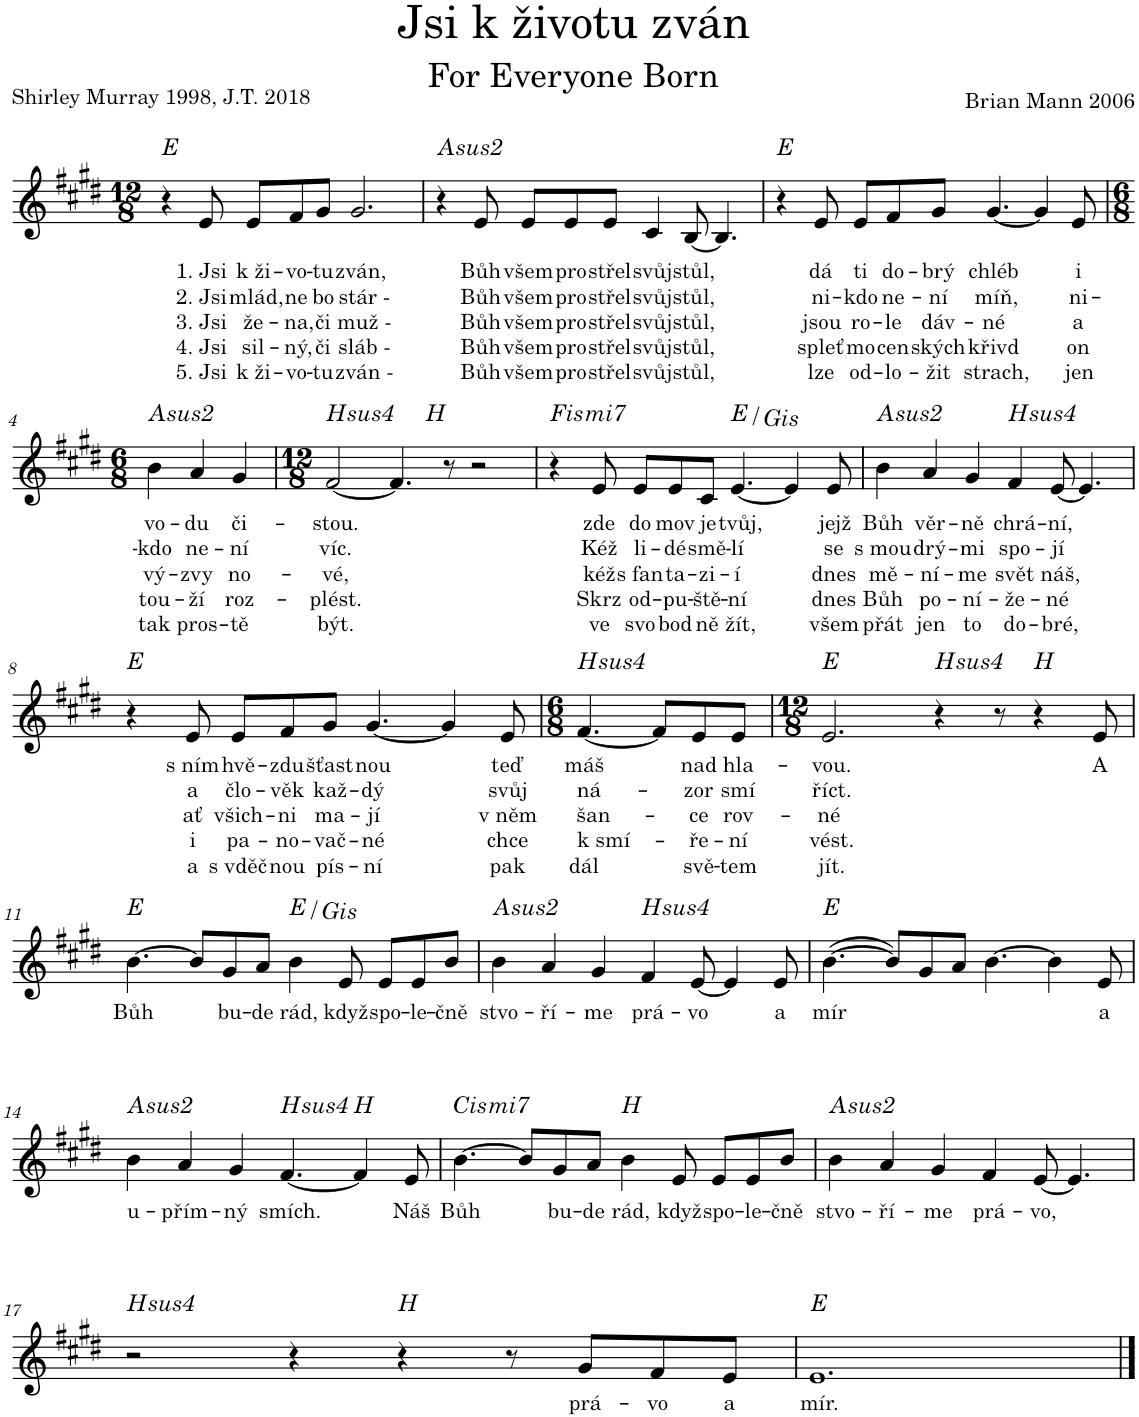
**kern	**text	**text	**text	**text	**text	**harte
*part1	*part1	*part1	*part1	*part1	*part1	*part1
*staff1	*staff1	*staff1	*staff1	*staff1	*staff1	*
*I"Hlas	*	*	*	*	*	*
*I'Hl.	*	*	*	*	*	*
*clefG2	*	*	*	*	*	*
*k[f#c#g#d#]	*	*	*	*	*	*
*M12/8	*	*	*	*	*	*
=1	=1	=1	=1	=1	=1	=1
4r	.	.	.	.	.	E:maj
!	!LO:LY:b	!LO:LY:b	!LO:LY:b	!LO:LY:b	!LO:LY:b	!
8e/	1. Jsi	2. Jsi	3. Jsi	4. Jsi	5. Jsi	.
!	!LO:LY:b	!LO:LY:b	!LO:LY:b	!LO:LY:b	!LO:LY:b	!
8e/L	k ži-	mlád,	že-	sil-	k ži-	.
!	!LO:LY:b	!LO:LY:b	!LO:LY:b	!LO:LY:b	!LO:LY:b	!
8f#/	-vo-	ne-	-na,	-ný,	-vo-	.
!	!LO:LY:b	!LO:LY:b	!LO:LY:b	!LO:LY:b	!LO:LY:b	!
8g#/J	-tu	-bo	či	či	-tu	.
!	!LO:LY:b	!LO:LY:b	!LO:LY:b	!LO:LY:b	!LO:LY:b	!
2.g#/	zván,	stár -	muž -	sláb -	zván -	.
=2	=2	=2	=2	=2	=2	=2
!	!	!	!	!	!	!LO:H:kt=2
4r	.	.	.	.	.	A:(1,2,5)
!	!LO:LY:b	!LO:LY:b	!LO:LY:b	!LO:LY:b	!LO:LY:b	!
8e/	Bůh	Bůh	Bůh	Bůh	Bůh	.
!	!LO:LY:b	!LO:LY:b	!LO:LY:b	!LO:LY:b	!LO:LY:b	!
8e/L	všem	všem	všem	všem	všem	.
!	!LO:LY:b	!LO:LY:b	!LO:LY:b	!LO:LY:b	!LO:LY:b	!
8e/	pro-	pro-	pro-	pro-	pro-	.
!	!LO:LY:b	!LO:LY:b	!LO:LY:b	!LO:LY:b	!LO:LY:b	!
8e/J	-střel	-střel	-střel	-střel	-střel	.
!	!LO:LY:b	!LO:LY:b	!LO:LY:b	!LO:LY:b	!LO:LY:b	!
4c#/	svůj	svůj	svůj	svůj	svůj	.
!	!LO:LY:b	!LO:LY:b	!LO:LY:b	!LO:LY:b	!LO:LY:b	!
[8B/	stůl,	stůl,	stůl,	stůl,	stůl,	.
4.B/]	.	.	.	.	.	.
=3	=3	=3	=3	=3	=3	=3
4r	.	.	.	.	.	E:maj
!	!LO:LY:b	!LO:LY:b	!LO:LY:b	!LO:LY:b	!LO:LY:b	!
8e/	dá	ni-	jsou	spleť	lze	.
!	!LO:LY:b	!LO:LY:b	!LO:LY:b	!LO:LY:b	!LO:LY:b	!
8e/L	ti	-kdo	ro-	mo-	od-	.
!	!LO:LY:b	!LO:LY:b	!LO:LY:b	!LO:LY:b	!LO:LY:b	!
8f#/	do-	ne-	-le	-cen-	-lo-	.
!	!LO:LY:b	!LO:LY:b	!LO:LY:b	!LO:LY:b	!LO:LY:b	!
8g#/J	-brý	-ní	dáv-	-ských	-žit	.
!	!LO:LY:b	!LO:LY:b	!LO:LY:b	!LO:LY:b	!LO:LY:b	!
[4.g#/	chléb	míň,	-né	křivd	strach,	.
4g#/]	.	.	.	.	.	.
!	!LO:LY:b	!LO:LY:b	!LO:LY:b	!LO:LY:b	!LO:LY:b	!
8e/	i	ni-	a	on	jen	.
!!LO:LB:g=z
=4	=4	=4	=4	=4	=4	=4
*M6/8	*	*	*	*	*	*
!	!LO:LY:b	!LO:LY:b	!LO:LY:b	!LO:LY:b	!LO:LY:b	!LO:H:kt=2
4b\	vo-	-kdo	vý-	tou-	tak	A:(1,2,5)
!	!LO:LY:b	!LO:LY:b	!LO:LY:b	!LO:LY:b	!LO:LY:b	!
4a/	-du	ne-	-zvy	-ží	pros-	.
!	!LO:LY:b	!LO:LY:b	!LO:LY:b	!LO:LY:b	!LO:LY:b	!
4g#/	či-	-ní	no-	roz-	-tě	.
=5	=5	=5	=5	=5	=5	=5
*M12/8	*	*	*	*	*	*
!	!LO:LY:b	!LO:LY:b	!LO:LY:b	!LO:LY:b	!LO:LY:b	!LO:H:kt=4
*^	*	*	*	*	*	*
[2f#/	2.ryy	-stou.	víc.	-vé,	-plést.	být.	B:sus4
4.f#/]	.	.	.	.	.	.	.
.	2.ryy	.	.	.	.	.	B:maj
8r	.	.	.	.	.	.	.
2r	.	.	.	.	.	.	.
=6	=6	=6	=6	=6	=6	=6	=6
!	!	!	!	!	!	!	!LO:H:kt=mi7
*v	*v	*	*	*	*	*	*
4r	.	.	.	.	.	F#:min7
!	!LO:LY:b	!LO:LY:b	!LO:LY:b	!LO:LY:b	!LO:LY:b	!
8e/	zde	Kéž	kéž	Skrz	ve	.
!	!LO:LY:b	!LO:LY:b	!LO:LY:b	!LO:LY:b	!LO:LY:b	!
8e/L	do-	li-	s fan-	od-	svo-	.
!	!LO:LY:b	!LO:LY:b	!LO:LY:b	!LO:LY:b	!LO:LY:b	!
8e/	-mov	-dé	-ta-	-pu-	-bod-	.
!	!LO:LY:b	!LO:LY:b	!LO:LY:b	!LO:LY:b	!LO:LY:b	!
8c#/J	je	smě-	-zi-	-ště-	-ně	.
!	!LO:LY:b	!LO:LY:b	!LO:LY:b	!LO:LY:b	!LO:LY:b	!
[4.e/	tvůj,	-lí	-í	-ní	žít,	E:maj/3
4e/]	.	.	.	.	.	.
!	!LO:LY:b	!LO:LY:b	!LO:LY:b	!LO:LY:b	!LO:LY:b	!
8e/	jejž	se	dnes	dnes	všem	.
=7	=7	=7	=7	=7	=7	=7
!	!LO:LY:b	!LO:LY:b	!LO:LY:b	!LO:LY:b	!LO:LY:b	!LO:H:kt=2
4b\	Bůh	s mou-	mě-	Bůh	přát	A:(1,2,5)
!	!LO:LY:b	!LO:LY:b	!LO:LY:b	!LO:LY:b	!LO:LY:b	!
4a/	věr-	-drý-	-ní-	po-	jen	.
!	!LO:LY:b	!LO:LY:b	!LO:LY:b	!LO:LY:b	!LO:LY:b	!
4g#/	-ně	-mi	-me	-ní-	to	.
!	!LO:LY:b	!LO:LY:b	!LO:LY:b	!LO:LY:b	!LO:LY:b	!LO:H:kt=4
4f#/	chrá-	spo-	svět	-že-	do-	B:sus4
!	!LO:LY:b	!LO:LY:b	!LO:LY:b	!LO:LY:b	!LO:LY:b	!
[8e/	-ní,	-jí	náš,	-né	-bré,	.
4.e/]	.	.	.	.	.	.
!!LO:LB:g=z
=8	=8	=8	=8	=8	=8	=8
4r	.	.	.	.	.	E:maj
!	!LO:LY:b	!LO:LY:b	!LO:LY:b	!LO:LY:b	!LO:LY:b	!
8e/	s ním	a	ať	i	a	.
!	!LO:LY:b	!LO:LY:b	!LO:LY:b	!LO:LY:b	!LO:LY:b	!
8e/L	hvě-	člo-	všich-	pa-	s vděč-	.
!	!LO:LY:b	!LO:LY:b	!LO:LY:b	!LO:LY:b	!LO:LY:b	!
8f#/	-zdu	-věk	-ni	-no-	-nou	.
!	!LO:LY:b	!LO:LY:b	!LO:LY:b	!LO:LY:b	!LO:LY:b	!
8g#/J	šťast-	kaž-	ma-	-vač-	pís-	.
!	!LO:LY:b	!LO:LY:b	!LO:LY:b	!LO:LY:b	!LO:LY:b	!
[4.g#/	nou	-dý	-jí	-né	-ní	.
4g#/]	.	.	.	.	.	.
!	!LO:LY:b	!LO:LY:b	!LO:LY:b	!LO:LY:b	!LO:LY:b	!
8e/	teď	svůj	v něm	chce	pak	.
=9	=9	=9	=9	=9	=9	=9
*M6/8	*	*	*	*	*	*
!	!LO:LY:b	!LO:LY:b	!LO:LY:b	!LO:LY:b	!LO:LY:b	!LO:H:kt=4
[4.f#/	máš	ná-	šan-	k smí-	dál	B:sus4
8f#/L]	.	.	.	.	.	.
!	!LO:LY:b	!LO:LY:b	!LO:LY:b	!LO:LY:b	!LO:LY:b	!
8e/	nad	-zor	-ce	-ře-	svě-	.
!	!LO:LY:b	!LO:LY:b	!LO:LY:b	!LO:LY:b	!LO:LY:b	!
8e/J	hla-	smí	rov-	-ní	-tem	.
=10	=10	=10	=10	=10	=10	=10
*M12/8	*	*	*	*	*	*
!	!LO:LY:b	!LO:LY:b	!LO:LY:b	!LO:LY:b	!LO:LY:b	!
2.e/	-vou.	říct.	-né	vést.	jít.	E:maj
!	!	!	!	!	!	!LO:H:kt=4
4r	.	.	.	.	.	B:sus4
8r	.	.	.	.	.	.
4r	.	.	.	.	.	B:maj
!	!LO:LY:b	!	!	!	!	!
8e/	A	.	.	.	.	.
!!LO:LB:g=z
=11	=11	=11	=11	=11	=11	=11
!	!LO:LY:b	!	!	!	!	!
[4.b\	Bůh	.	.	.	.	E:maj
8b/L]	.	.	.	.	.	.
!	!LO:LY:b	!	!	!	!	!
8g#/	bu-	.	.	.	.	.
!	!LO:LY:b	!	!	!	!	!
8a/J	-de	.	.	.	.	.
!	!LO:LY:b	!	!	!	!	!
4b\	rád,	.	.	.	.	E:maj/3
!	!LO:LY:b	!	!	!	!	!
8e/	když	.	.	.	.	.
!	!LO:LY:b	!	!	!	!	!
8e/L	spo-	.	.	.	.	.
!	!LO:LY:b	!	!	!	!	!
8e/	-le-	.	.	.	.	.
!	!LO:LY:b	!	!	!	!	!
8b/J	-čně	.	.	.	.	.
=12	=12	=12	=12	=12	=12	=12
!	!LO:LY:b	!	!	!	!	!LO:H:kt=2
4b\	stvo-	.	.	.	.	A:(1,2,5)
!	!LO:LY:b	!	!	!	!	!
4a/	-ří-	.	.	.	.	.
!	!LO:LY:b	!	!	!	!	!
4g#/	-me	.	.	.	.	.
!	!LO:LY:b	!	!	!	!	!LO:H:kt=4
4f#/	prá-	.	.	.	.	B:sus4
!	!LO:LY:b	!	!	!	!	!
[8e/	-vo	.	.	.	.	.
4e/]	.	.	.	.	.	.
!	!LO:LY:b	!	!	!	!	!
8e/	a	.	.	.	.	.
=13	=13	=13	=13	=13	=13	=13
!	!LO:LY:b	!	!	!	!	!
([4.b\	mír	.	.	.	.	E:maj
8b/L])	.	.	.	.	.	.
8g#/	.	.	.	.	.	.
8a/J	.	.	.	.	.	.
[4.b\	.	.	.	.	.	.
4b\]	.	.	.	.	.	.
!	!LO:LY:b	!	!	!	!	!
8e/	a	.	.	.	.	.
!!LO:LB:g=z
=14	=14	=14	=14	=14	=14	=14
!	!LO:LY:b	!	!	!	!	!LO:H:kt=2
4b\	u-	.	.	.	.	A:(1,2,5)
!	!LO:LY:b	!	!	!	!	!
4a/	-přím-	.	.	.	.	.
!	!LO:LY:b	!	!	!	!	!
4g#/	-ný	.	.	.	.	.
!	!LO:LY:b	!	!	!	!	!LO:H:kt=4
[4.f#/	smích.	.	.	.	.	B:sus4
4f#/]	.	.	.	.	.	B:maj
!	!LO:LY:b	!	!	!	!	!
8e/	Náš	.	.	.	.	.
=15	=15	=15	=15	=15	=15	=15
!	!LO:LY:b	!	!	!	!	!LO:H:kt=mi7
[4.b\	Bůh	.	.	.	.	C#:min7
8b/L]	.	.	.	.	.	.
!	!LO:LY:b	!	!	!	!	!
8g#/	bu-	.	.	.	.	.
!	!LO:LY:b	!	!	!	!	!
8a/J	-de	.	.	.	.	.
!	!LO:LY:b	!	!	!	!	!
4b\	rád,	.	.	.	.	B:maj
!	!LO:LY:b	!	!	!	!	!
8e/	když	.	.	.	.	.
!	!LO:LY:b	!	!	!	!	!
8e/L	spo-	.	.	.	.	.
!	!LO:LY:b	!	!	!	!	!
8e/	-le-	.	.	.	.	.
!	!LO:LY:b	!	!	!	!	!
8b/J	-čně	.	.	.	.	.
=16	=16	=16	=16	=16	=16	=16
!	!LO:LY:b	!	!	!	!	!LO:H:kt=2
4b\	stvo-	.	.	.	.	A:(1,2,5)
!	!LO:LY:b	!	!	!	!	!
4a/	-ří-	.	.	.	.	.
!	!LO:LY:b	!	!	!	!	!
4g#/	-me	.	.	.	.	.
!	!LO:LY:b	!	!	!	!	!
4f#/	prá-	.	.	.	.	.
!	!LO:LY:b	!	!	!	!	!
[8e/	-vo,	.	.	.	.	.
4.e/]	.	.	.	.	.	.
!!LO:LB:g=z
=17	=17	=17	=17	=17	=17	=17
!	!	!	!	!	!	!LO:H:kt=4
2r	.	.	.	.	.	B:sus4
4r	.	.	.	.	.	.
4r	.	.	.	.	.	B:maj
8r	.	.	.	.	.	.
!	!LO:LY:b	!	!	!	!	!
8g#/L	prá-	.	.	.	.	.
!	!LO:LY:b	!	!	!	!	!
8f#/	-vo	.	.	.	.	.
!	!LO:LY:b	!	!	!	!	!
8e/J	a	.	.	.	.	.
=18	=18	=18	=18	=18	=18	=18
!	!LO:LY:b	!	!	!	!	!
1.e	mír.	.	.	.	.	E:maj
==	==	==	==	==	==	==
*-	*-	*-	*-	*-	*-	*-
